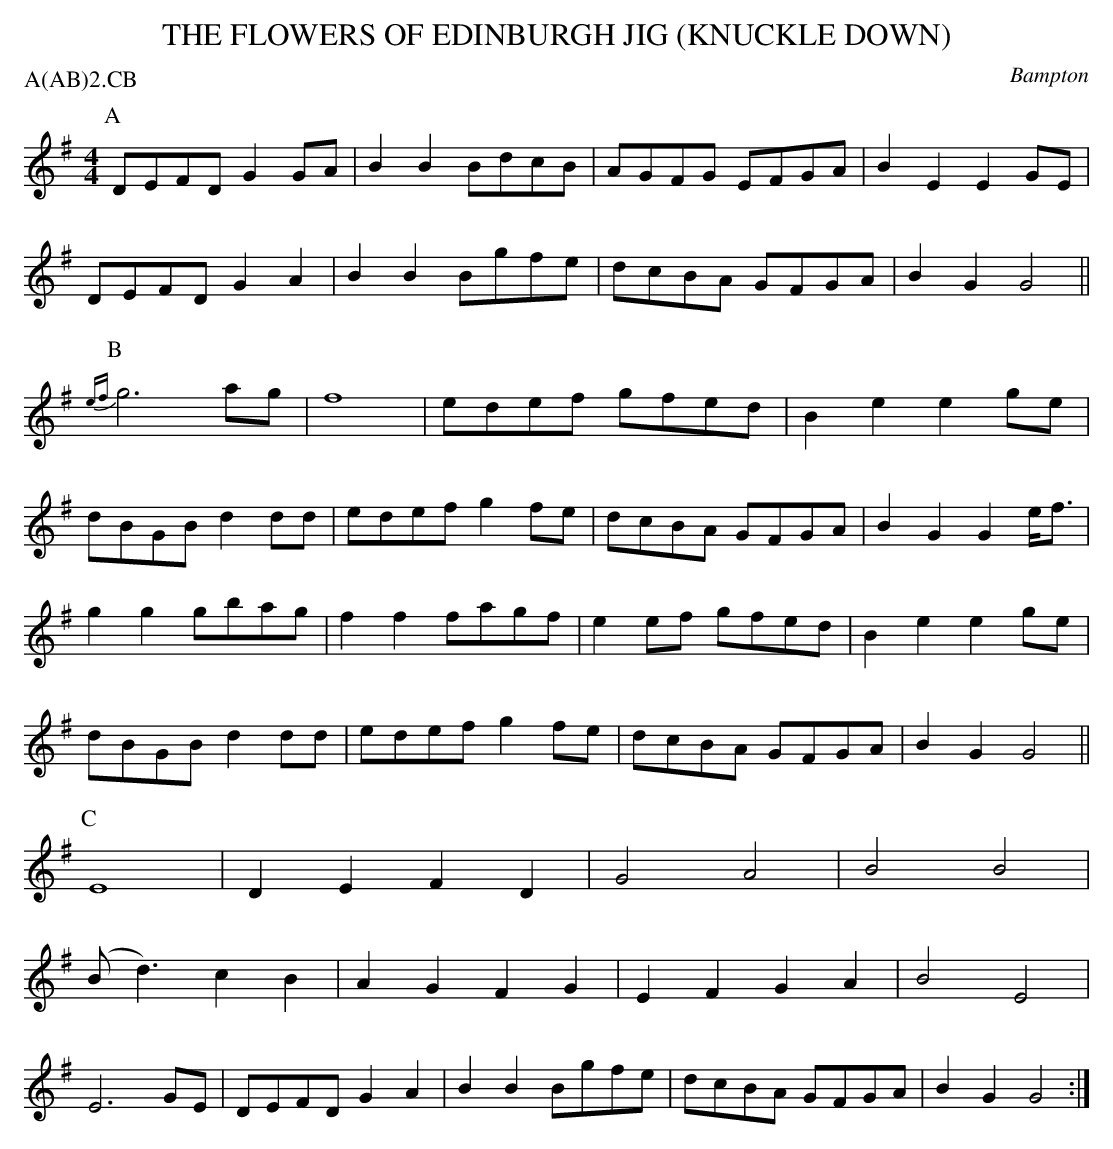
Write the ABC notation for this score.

X:1
T: THE FLOWERS OF EDINBURGH JIG (KNUCKLE DOWN)
O: Bampton
P: A(AB)2.CB
M: 4/4
L: 1/8
K:  G
P: A
   DEFD G2GA | B2B2 BdcB | AGFG EFGA | B2E2 E2GE |
   DEFD G2A2 | B2B2 Bgfe | dcBA GFGA | B2G2 G4  ||
P: B
{ef}g6    ag | f8        | edef gfed | B2e2 e2ge  |
   dBGB d2dd | edef g2fe | dcBA GFGA | B2G2 G2e<f |
   g2g2 gbag | f2f2 fagf | e2ef gfed | B2e2 e2ge  |
   dBGB d2dd | edef g2fe | dcBA GFGA | B2G2 G4   ||
P: C
   E8         | D2E2 F2D2 | G4   A4   | B4   B4   |
   (Bd3) c2B2 | A2G2 F2G2 | E2F2 G2A2 | B4   E4   |
   E6      GE | DEFD G2A2 | B2B2 Bgfe | dcBA GFGA | B2G2 G4 :|
